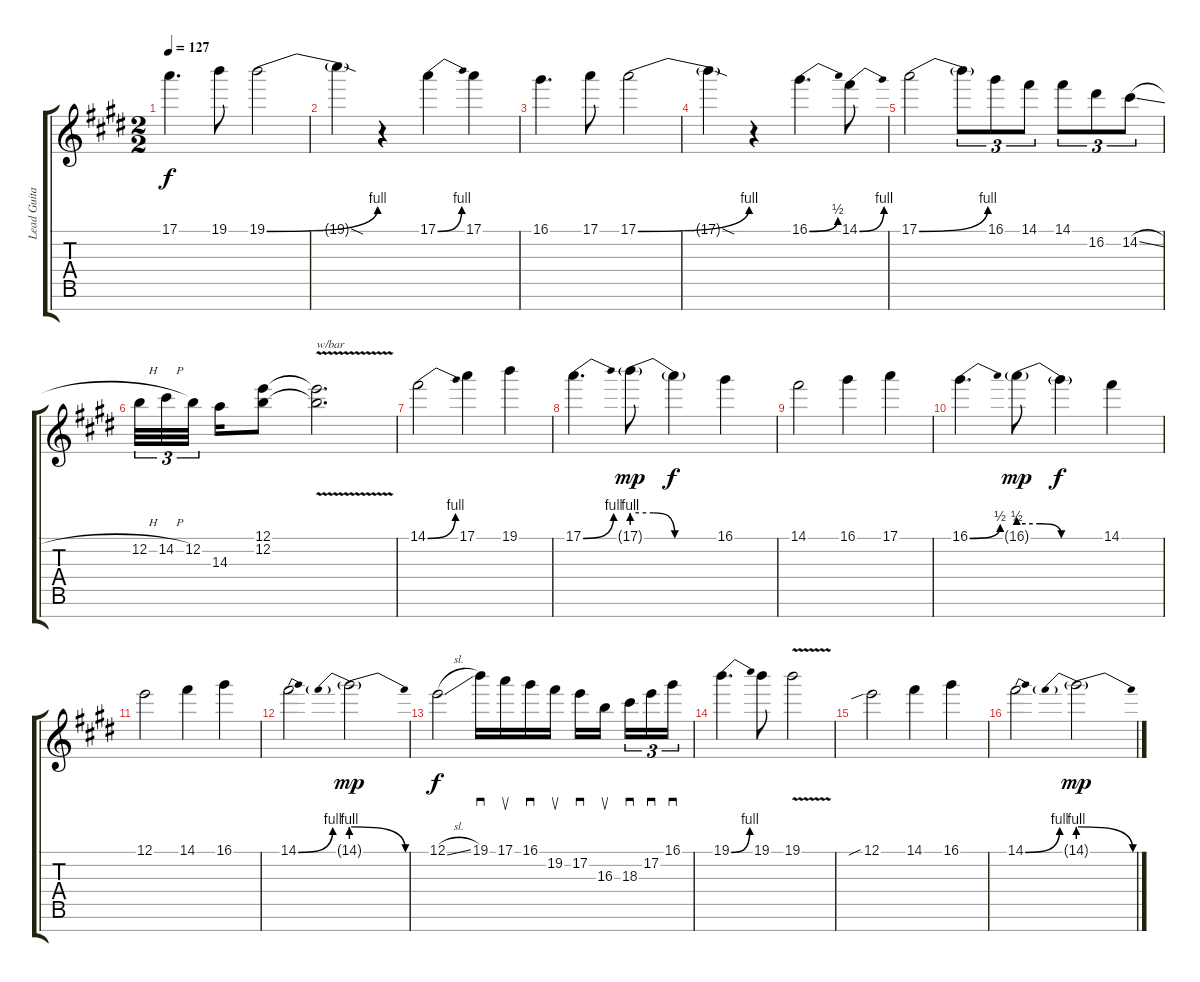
\track ("Lead Guitar" "Lead Guita") {instrument distortionguitar}
\staff {score tabs}
\tuning (E4 B3 G3 D3 A2 E2 B1) {hide}
\ts (2 2)
\tempo 127
\clef g2
\ks e
17.1.4{d dy f} 19.1.8 19.1{be (bend 0 0 60 4)}.2 |
19.1{sod t}.4 r.4 17.1{be (bend 0 0 60 4)}.4 17.1.4 |
16.1.4{d} 17.1.8 17.1{be (bend 0 0 60 4)}.2 |
17.1{sod t}.4 r.4 16.1{be (bend 0 0 60 2)}.4{d} 14.1{be (bend 0 0 60 4)}.8 |
17.1{be (bend 0 0 60 4)}.2 17.1{t}.8{tu (3 2)} 16.1.8{tu (3 2)} 14.1.8{tu (3 2)} 14.1.8{tu (3 2)} 16.2.8{tu (3 2)} 14.2{sl}.8{tu (3 2)} |
12.2{h}.32{tu (3 2)} 14.2{h}.32{tu (3 2)} 12.2.32{tu (3 2) beam splitsecondary} 14.3.16 (12.1 12.2).8 (12.1{v t} 12.2{v t}).2{d txt "w/bar"} |
14.1{be (bend 0 0 60 4)}.2 17.1.4 19.1.4 |
17.1{be (bend 0 0 60 4)}.4{d} 17.1{be (custom 0 4 15 4 30 0 60 0) g}.8{dy mp} 17.1{t}.4{dy f} 16.1.4 |
14.1.2 16.1.4 17.1.4 |
16.1{be (bend 0 0 60 2)}.4{d} 16.1{be (custom 0 2 15 2 30 0 60 0) g}.8{dy mp} 16.1{t}.4{dy f} 14.1.4 |
12.1.2 14.1.4 16.1.4 |
14.1{be (bend 0 0 60 4)}.2 14.1{be (prebendrelease 0 4 60 0) g}.2{dy mp} |
12.1{sl}.2{dy f} 19.1.16{sd} 17.1.16{su} 16.1.16{sd} 19.2.16{su} 17.2.16{sd} 16.3.16{su beam splitsecondary} 18.3.16{sd tu (3 2)} 17.2.16{sd tu (3 2)} 16.1.16{sd tu (3 2)} |
19.1{be (bend 0 0 60 4)}.4{d} 19.1.8 19.1{v}.2 |
12.1{sib}.2 14.1.4 16.1.4 |
14.1{be (bend 0 0 60 4)}.2 14.1{be (prebendrelease 0 4 60 0) g}.2{dy mp}
